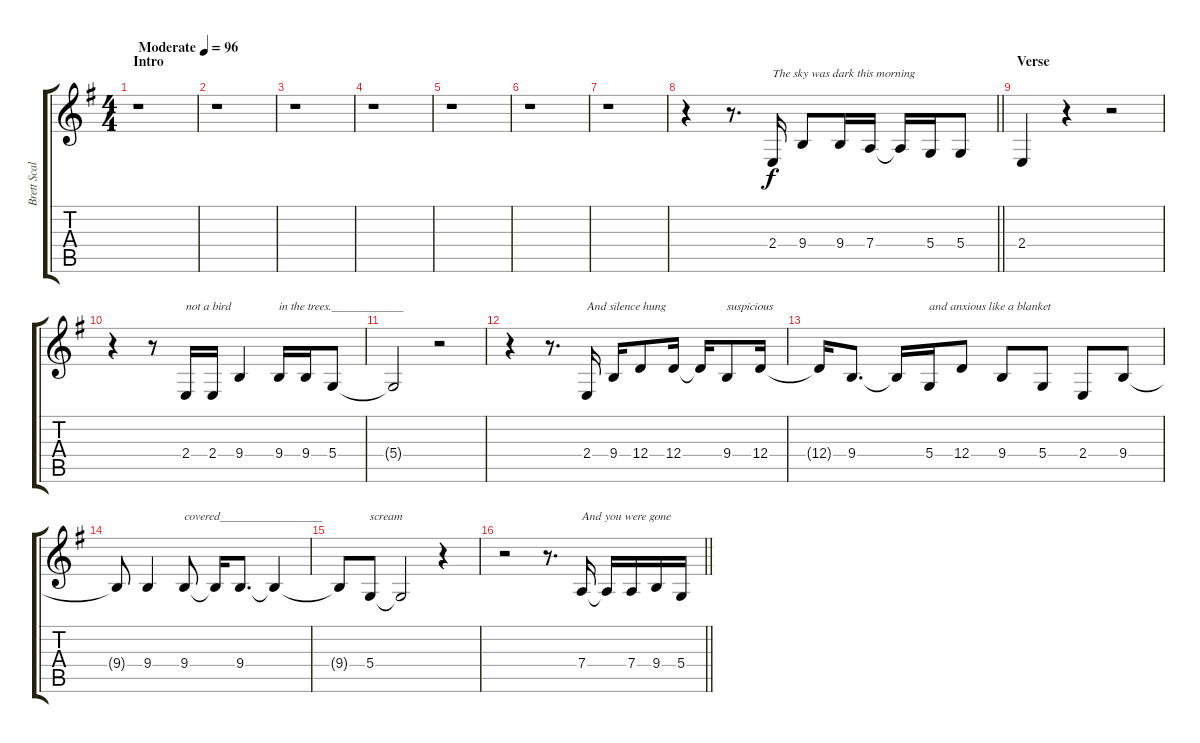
\track ("Brett Scallions (Lead Vocals)" "Brett Scal") {instrument violin}
\staff {score tabs}
\tuning (E4 B3 G3 D3 A2 E2) {hide}
\ts (4 4)
\section ("" "Intro")
\tempo (96 "Moderate")
\clef g2
\ks g
r.1{dy f instrument violin} |
r.1 |
r.1 |
r.1 |
r.1 |
r.1 |
r.1 |
\barLineRight lightlight
r.4 r.8{d} 2.4.16{txt "The sky was dark this morning"} 9.4.8 9.4.16 7.4.16 7.4{t}.16 5.4.16 5.4.8 |
\section ("" "Verse")
2.4.4 r.4 r.2 |
r.4 r.8 2.4.16{txt "not a bird"} 2.4.16 9.4.4 9.4.16{txt "in the trees.____________"} 9.4.16 5.4.8 |
5.4{t}.2 r.2 |
r.4 r.8{d} 2.4.16{txt "And silence hung"} 9.4.16 12.4.8 12.4.16 12.4{t}.16 9.4.8{txt "suspicious"} 12.4.16 |
12.4{t}.16 9.4.8{d} 9.4{t}.16 5.4.16{txt "and anxious like a blanket"} 12.4.8 9.4.8 5.4.8 2.4.8 9.4.8 |
9.4{t}.8 9.4.4 9.4.8{txt "covered_________________"} 9.4{t}.16 9.4.8{d} 9.4{t}.4 |
9.4{t}.8 5.4.8{txt "scream"} 5.4{t}.2 r.4 |
\barLineRight lightlight
r.2 r.8{d} 7.4.16{txt "And you were gone"} 7.4{t}.16 7.4.16 9.4.16 5.4{h}.16
